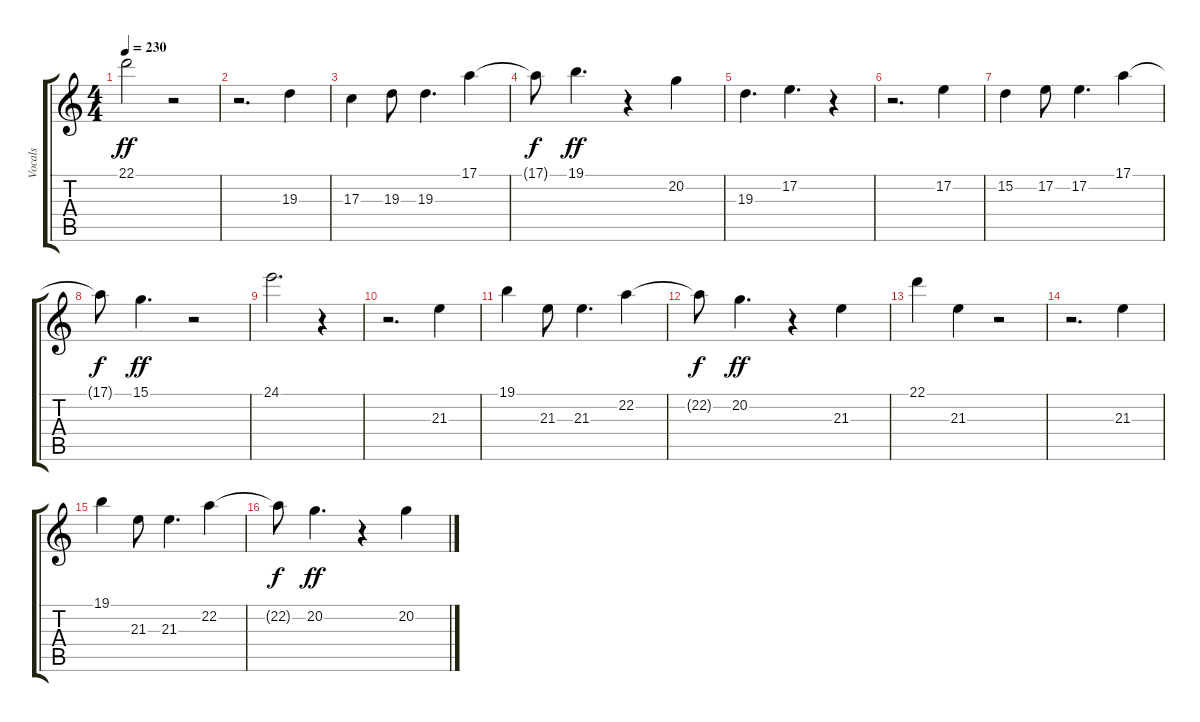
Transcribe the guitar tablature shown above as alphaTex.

\track ("Vocals" "Vocals") {instrument voiceoohs}
\staff {score tabs}
\tuning (E4 B3 G3 D3 A2 E2) {hide}
\ts (4 4)
\tempo 230
\clef g2
\ks c
22.1.2{dy ff} r.2 |
r.2{d} 19.3.4 |
17.3.4 19.3.8 19.3.4{d} 17.1.4 |
17.1{t}.8{dy f} 19.1.4{d dy ff} r.4 20.2.4 |
19.3.4{d} 17.2.4{d} r.4 |
r.2{d} 17.2.4 |
15.2.4 17.2.8 17.2.4{d} 17.1.4 |
17.1{t}.8{dy f} 15.1.4{d dy ff} r.2 |
24.1.2{d} r.4 |
r.2{d} 21.3.4 |
19.1.4 21.3.8 21.3.4{d} 22.2.4 |
22.2{t}.8{dy f} 20.2.4{d dy ff} r.4 21.3.4 |
22.1.4 21.3.4 r.2 |
r.2{d} 21.3.4 |
19.1.4 21.3.8 21.3.4{d} 22.2.4 |
22.2{t}.8{dy f} 20.2.4{d dy ff} r.4 20.2.4
